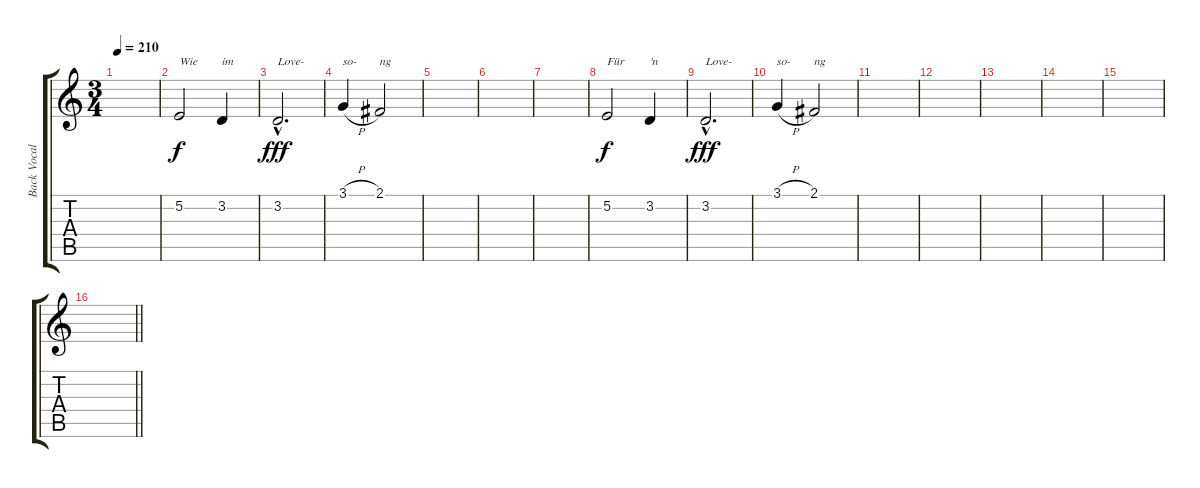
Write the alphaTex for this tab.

\track ("Back Vocals" "Back Vocal") {instrument lead3calliope}
\staff {score tabs}
\tuning (E4 B3 G3 D3 A2 E2) {hide}
\ts (3 4)
\tempo 210
\clef g2
\ks c
|
5.2.2{txt "Wie" dy f} 3.2.4{txt "im"} |
3.2{hac}.2{d txt "Love-" dy fff} |
3.1{h}.4{txt "so-"} 2.1.2{txt "ng"} |
|
|
|
5.2.2{txt "Für" dy f} 3.2.4{txt "'n"} |
3.2{hac}.2{d txt "Love-" dy fff} |
3.1{h}.4{txt "so-"} 2.1.2{txt "ng"} |
|
|
|
|
|
\barLineRight lightlight
